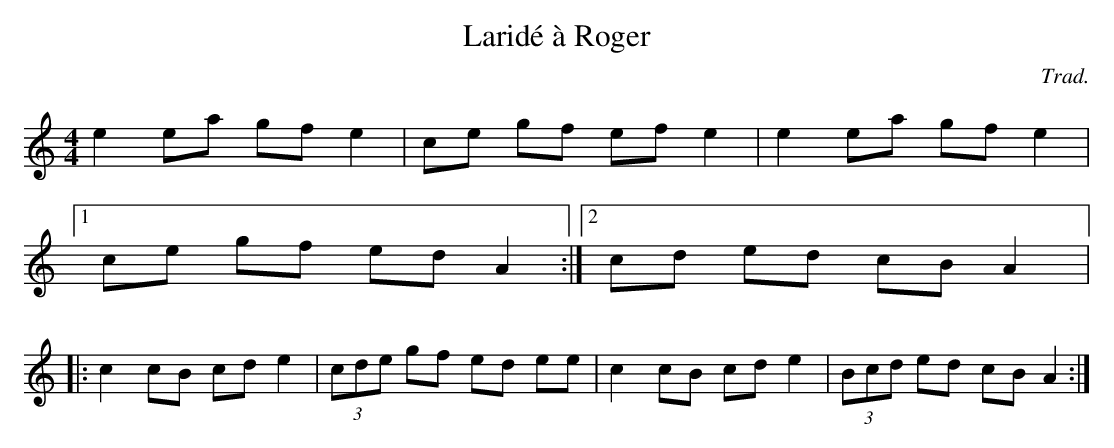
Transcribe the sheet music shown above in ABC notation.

X:1
T:Laridé à Roger
C:Trad.
M:4/4
L:1/8
K:C
e2 ea gf e2 | ce gf ef e2 | e2 ea gf e2 |1
ce gf ed A2 :|2  cd ed cB A2 |:
c2 cB cd e2 | (3cde gf ed ee | c2 cB cd e2 | (3Bcd ed cB A2 :|
